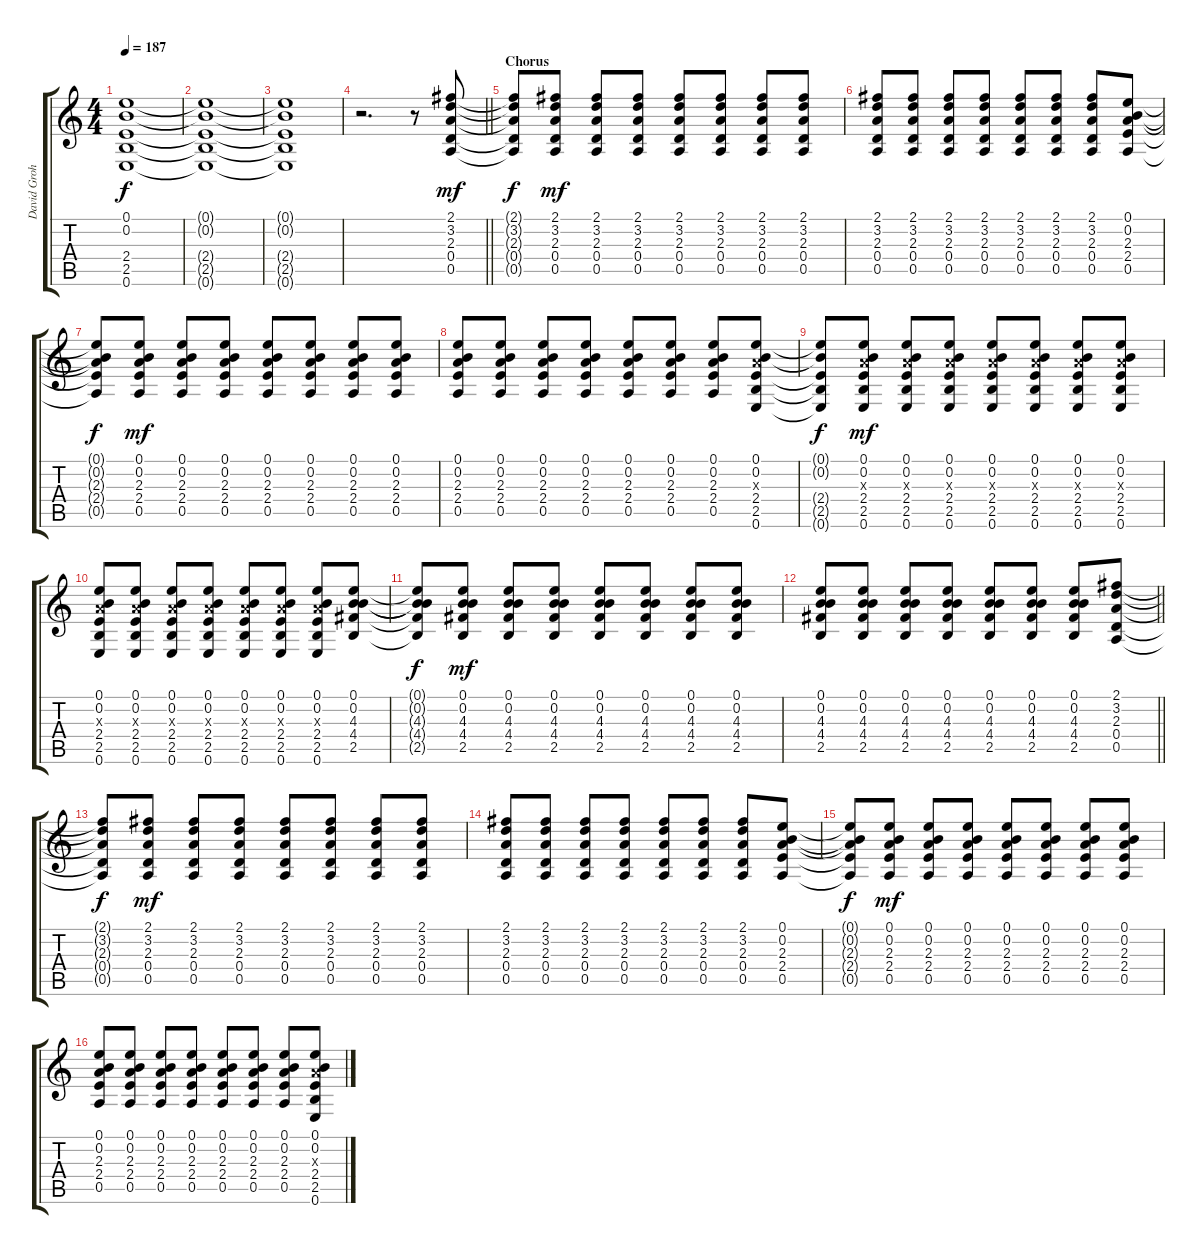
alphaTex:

\track ("David Grohl" "David Groh") {instrument distortionguitar}
\staff {score tabs}
\tuning (E4 B3 G3 D3 A2 E2) {hide}
\ts (4 4)
\tempo 187
\clef g2
\ks c
(0.1{t} 0.2{t} 2.4{t} 2.5{t} 0.6{t}).1{dy f volume 1} |
(0.1{t} 0.2{t} 2.4{t} 2.5{t} 0.6{t}).1 |
(0.1{t} 0.2{t} 2.4{t} 2.5{t} 0.6{t}).1 |
\barLineRight lightlight
r.2{d} r.8 (2.1 3.2 2.3 0.4 0.5).8{dy mf volume 10 balance 3} |
\section ("" "Chorus")
(2.1{t} 3.2{t} 2.3{t} 0.4{t} 0.5{t}).8{dy f} (2.1 3.2 2.3 0.4 0.5).8{dy mf} (2.1 3.2 2.3 0.4 0.5).8 (2.1 3.2 2.3 0.4 0.5).8 (2.1 3.2 2.3 0.4 0.5).8 (2.1 3.2 2.3 0.4 0.5).8 (2.1 3.2 2.3 0.4 0.5).8 (2.1 3.2 2.3 0.4 0.5).8 |
(2.1 3.2 2.3 0.4 0.5).8 (2.1 3.2 2.3 0.4 0.5).8 (2.1 3.2 2.3 0.4 0.5).8 (2.1 3.2 2.3 0.4 0.5).8 (2.1 3.2 2.3 0.4 0.5).8 (2.1 3.2 2.3 0.4 0.5).8 (2.1 3.2 2.3 0.4 0.5).8 (0.1 0.2 2.3 2.4 0.5).8 |
(0.1{t} 0.2{t} 2.3{t} 2.4{t} 0.5{t}).8{dy f} (0.1 0.2 2.3 2.4 0.5).8{dy mf} (0.1 0.2 2.3 2.4 0.5).8 (0.1 0.2 2.3 2.4 0.5).8 (0.1 0.2 2.3 2.4 0.5).8 (0.1 0.2 2.3 2.4 0.5).8 (0.1 0.2 2.3 2.4 0.5).8 (0.1 0.2 2.3 2.4 0.5).8 |
(0.1 0.2 2.3 2.4 0.5).8 (0.1 0.2 2.3 2.4 0.5).8 (0.1 0.2 2.3 2.4 0.5).8 (0.1 0.2 2.3 2.4 0.5).8 (0.1 0.2 2.3 2.4 0.5).8 (0.1 0.2 2.3 2.4 0.5).8 (0.1 0.2 2.3 2.4 0.5).8 (0.1 0.2 2.3{x} 2.4 2.5 0.6).8 |
(0.1{t} 0.2{t} 2.4{t} 2.5{t} 0.6{t}).8{dy f} (0.1 0.2 2.3{x} 2.4 2.5 0.6).8{dy mf} (0.1 0.2 2.3{x} 2.4 2.5 0.6).8 (0.1 0.2 2.3{x} 2.4 2.5 0.6).8 (0.1 0.2 2.3{x} 2.4 2.5 0.6).8 (0.1 0.2 2.3{x} 2.4 2.5 0.6).8 (0.1 0.2 2.3{x} 2.4 2.5 0.6).8 (0.1 0.2 2.3{x} 2.4 2.5 0.6).8 |
(0.1 0.2 2.3{x} 2.4 2.5 0.6).8 (0.1 0.2 2.3{x} 2.4 2.5 0.6).8 (0.1 0.2 2.3{x} 2.4 2.5 0.6).8 (0.1 0.2 2.3{x} 2.4 2.5 0.6).8 (0.1 0.2 2.3{x} 2.4 2.5 0.6).8 (0.1 0.2 2.3{x} 2.4 2.5 0.6).8 (0.1 0.2 2.3{x} 2.4 2.5 0.6).8 (0.1 0.2 4.3 4.4 2.5).8 |
(0.1{t} 0.2{t} 4.3{t} 4.4{t} 2.5{t}).8{dy f} (0.1 0.2 4.3 4.4 2.5).8{dy mf} (0.1 0.2 4.3 4.4 2.5).8 (0.1 0.2 4.3 4.4 2.5).8 (0.1 0.2 4.3 4.4 2.5).8 (0.1 0.2 4.3 4.4 2.5).8 (0.1 0.2 4.3 4.4 2.5).8 (0.1 0.2 4.3 4.4 2.5).8 |
\barLineRight lightlight
(0.1 0.2 4.3 4.4 2.5).8 (0.1 0.2 4.3 4.4 2.5).8 (0.1 0.2 4.3 4.4 2.5).8 (0.1 0.2 4.3 4.4 2.5).8 (0.1 0.2 4.3 4.4 2.5).8 (0.1 0.2 4.3 4.4 2.5).8 (0.1 0.2 4.3 4.4 2.5).8 (2.1 3.2 2.3 0.4 0.5).8 |
(2.1{t} 3.2{t} 2.3{t} 0.4{t} 0.5{t}).8{dy f} (2.1 3.2 2.3 0.4 0.5).8{dy mf} (2.1 3.2 2.3 0.4 0.5).8 (2.1 3.2 2.3 0.4 0.5).8 (2.1 3.2 2.3 0.4 0.5).8 (2.1 3.2 2.3 0.4 0.5).8 (2.1 3.2 2.3 0.4 0.5).8 (2.1 3.2 2.3 0.4 0.5).8 |
(2.1 3.2 2.3 0.4 0.5).8 (2.1 3.2 2.3 0.4 0.5).8 (2.1 3.2 2.3 0.4 0.5).8 (2.1 3.2 2.3 0.4 0.5).8 (2.1 3.2 2.3 0.4 0.5).8 (2.1 3.2 2.3 0.4 0.5).8 (2.1 3.2 2.3 0.4 0.5).8 (0.1 0.2 2.3 2.4 0.5).8 |
(0.1{t} 0.2{t} 2.3{t} 2.4{t} 0.5{t}).8{dy f} (0.1 0.2 2.3 2.4 0.5).8{dy mf} (0.1 0.2 2.3 2.4 0.5).8 (0.1 0.2 2.3 2.4 0.5).8 (0.1 0.2 2.3 2.4 0.5).8 (0.1 0.2 2.3 2.4 0.5).8 (0.1 0.2 2.3 2.4 0.5).8 (0.1 0.2 2.3 2.4 0.5).8 |
(0.1 0.2 2.3 2.4 0.5).8 (0.1 0.2 2.3 2.4 0.5).8 (0.1 0.2 2.3 2.4 0.5).8 (0.1 0.2 2.3 2.4 0.5).8 (0.1 0.2 2.3 2.4 0.5).8 (0.1 0.2 2.3 2.4 0.5).8 (0.1 0.2 2.3 2.4 0.5).8 (0.1 0.2 2.3{x} 2.4 2.5 0.6).8
